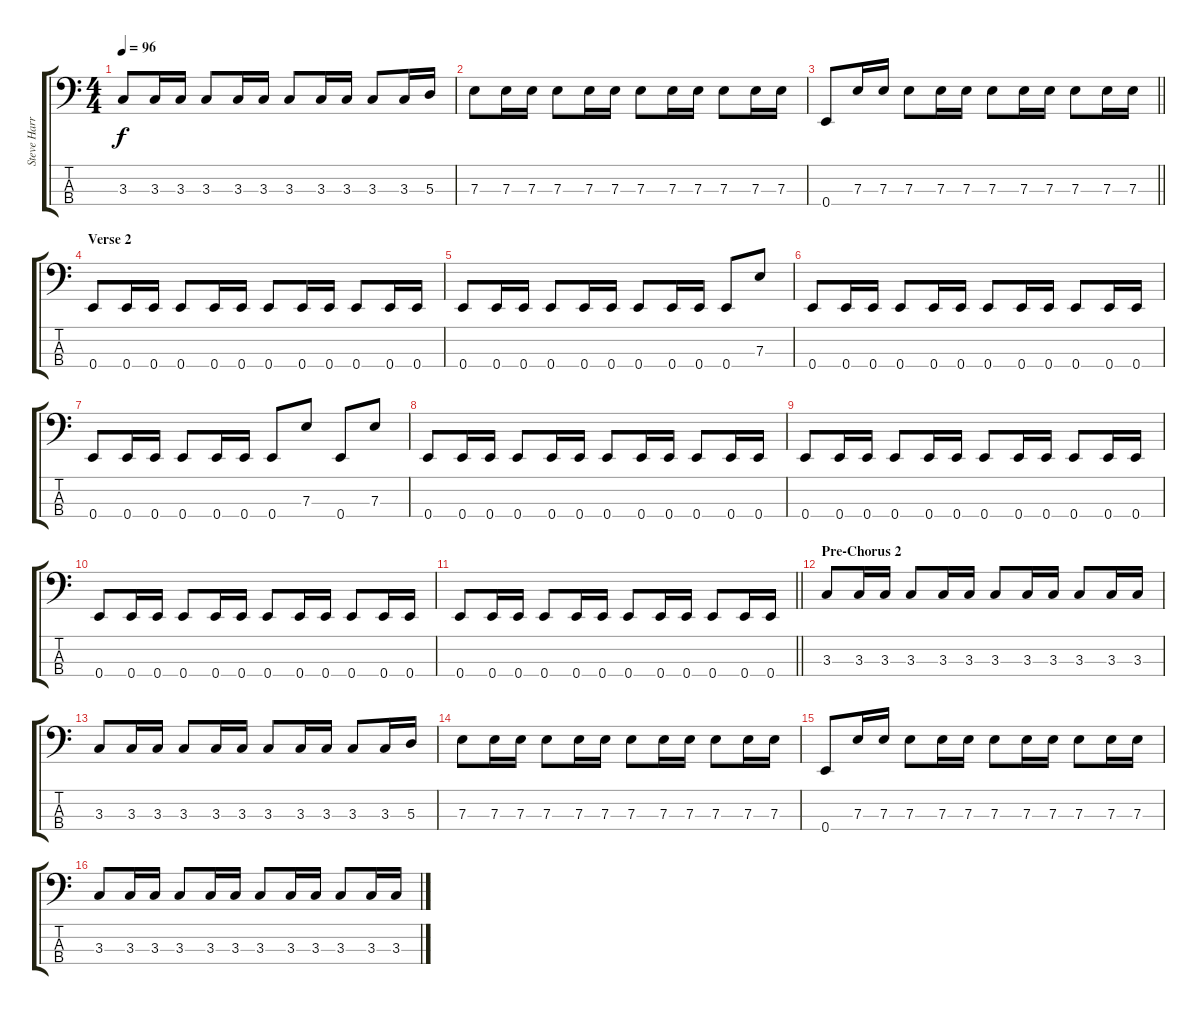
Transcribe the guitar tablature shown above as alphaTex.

\track ("Steve Harris" "Steve Harr") {instrument electricbassfinger}
\staff {score tabs}
\tuning (G2 D2 A1 E1) {hide}
\ts (4 4)
\tempo 96
\clef f4
\ks c
3.3.8{dy f} 3.3.16 3.3.16 3.3.8 3.3.16 3.3.16 3.3.8 3.3.16 3.3.16 3.3.8 3.3.16 5.3.16 |
7.3.8 7.3.16 7.3.16 7.3.8 7.3.16 7.3.16 7.3.8 7.3.16 7.3.16 7.3.8 7.3.16 7.3.16 |
\barLineRight lightlight
0.4.8 7.3.16 7.3.16 7.3.8 7.3.16 7.3.16 7.3.8 7.3.16 7.3.16 7.3.8 7.3.16 7.3.16 |
\section ("" "Verse 2")
0.4.8 0.4.16 0.4.16 0.4.8 0.4.16 0.4.16 0.4.8 0.4.16 0.4.16 0.4.8 0.4.16 0.4.16 |
0.4.8 0.4.16 0.4.16 0.4.8 0.4.16 0.4.16 0.4.8 0.4.16 0.4.16 0.4.8 7.3.8 |
0.4.8 0.4.16 0.4.16 0.4.8 0.4.16 0.4.16 0.4.8 0.4.16 0.4.16 0.4.8 0.4.16 0.4.16 |
0.4.8 0.4.16 0.4.16 0.4.8 0.4.16 0.4.16 0.4.8 7.3.8 0.4.8 7.3.8 |
0.4.8 0.4.16 0.4.16 0.4.8 0.4.16 0.4.16 0.4.8 0.4.16 0.4.16 0.4.8 0.4.16 0.4.16 |
0.4.8 0.4.16 0.4.16 0.4.8 0.4.16 0.4.16 0.4.8 0.4.16 0.4.16 0.4.8 0.4.16 0.4.16 |
0.4.8 0.4.16 0.4.16 0.4.8 0.4.16 0.4.16 0.4.8 0.4.16 0.4.16 0.4.8 0.4.16 0.4.16 |
\barLineRight lightlight
0.4.8 0.4.16 0.4.16 0.4.8 0.4.16 0.4.16 0.4.8 0.4.16 0.4.16 0.4.8 0.4.16 0.4.16 |
\section ("" "Pre-Chorus 2")
3.3.8 3.3.16 3.3.16 3.3.8 3.3.16 3.3.16 3.3.8 3.3.16 3.3.16 3.3.8 3.3.16 3.3.16 |
3.3.8 3.3.16 3.3.16 3.3.8 3.3.16 3.3.16 3.3.8 3.3.16 3.3.16 3.3.8 3.3.16 5.3.16 |
7.3.8 7.3.16 7.3.16 7.3.8 7.3.16 7.3.16 7.3.8 7.3.16 7.3.16 7.3.8 7.3.16 7.3.16 |
0.4.8 7.3.16 7.3.16 7.3.8 7.3.16 7.3.16 7.3.8 7.3.16 7.3.16 7.3.8 7.3.16 7.3.16 |
3.3.8 3.3.16 3.3.16 3.3.8 3.3.16 3.3.16 3.3.8 3.3.16 3.3.16 3.3.8 3.3.16 3.3.16
